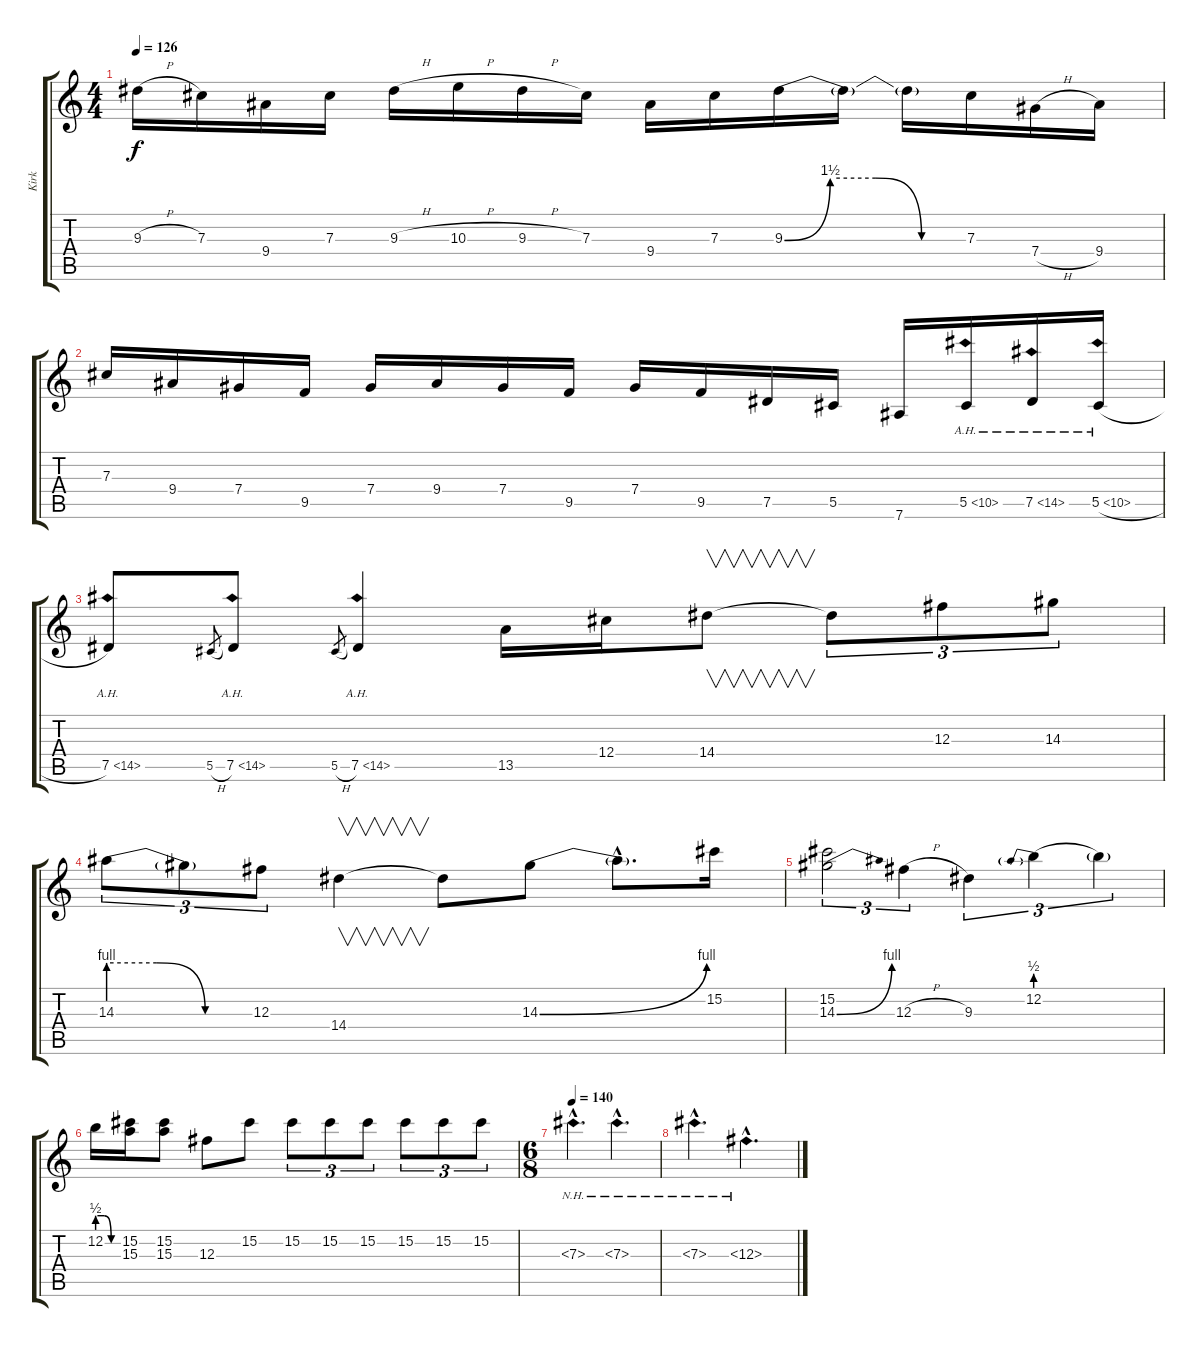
\track ("Kirk" "Kirk") {instrument distortionguitar}
\staff {score tabs}
\tuning (Eb4 Bb3 Gb3 Db3 Ab2 Eb2) {hide}
\ts (4 4)
\tempo 126
\clef g2
\ks c
9.3{h}.16{dy f} 7.3.16 9.4.16 7.3.16 9.3{h}.16 10.3{h}.16 9.3{h}.16 7.3.16 9.4.16 7.3.16 9.3{be (custom 0 0 15 6 30 6 45 0 60 0)}.16 9.3{t}.16 9.3{t}.16 7.3.16 7.4{h}.16 9.4.16 |
7.3.16 9.4.16 7.4.16 9.5.16 7.4.16 9.4.16 7.4.16 9.5.16 7.4.16 9.5.16 7.5.16 5.5.16 7.6.16 5.5{ah 5}.16 7.5{ah 7}.16 5.5{ah 5 h}.16 |
7.5{ah 7}.8 5.5{h}.8{gr} 7.5{ah 7}.8 5.5{h}.8{gr} 7.5{ah 7}.4 13.5.16 12.4.16 14.4.8{v} 14.4{t}.8{tu (3 2)} 12.3.8{tu (3 2)} 14.3.8{tu (3 2)} |
14.3{be (custom 0 4 20 4 40 0 60 0)}.8{tu (3 2)} 14.3{t}.8{tu (3 2)} 12.3.8{tu (3 2)} 14.4.4{v} 14.4{t}.8 14.3{be (bend 0 0 60 4)}.8 14.3{hac t}.8{d} 15.2.16 |
(15.2 14.3{be (bend 0 0 60 4)}).2{tu (3 2)} 12.3{h}.4{tu (3 2)} 9.3.4{tu (3 2)} 12.2{be (prebend 0 2 60 2)}.4{tu (3 2)} 12.2{t}.4{tu (3 2)} |
12.2{be (custom 0 2 20 2 40 0 60 0)}.16 (15.2 15.3).16 (15.2 15.3).8 12.3.8 15.2.8 15.2.8{tu (3 2)} 15.2.8{tu (3 2)} 15.2.8{tu (3 2)} 15.2.8{tu (3 2)} 15.2.8{tu (3 2)} 15.2.8{tu (3 2)} |
\ts (6 8)
\tempo 140
7.3{nh hac}.4{d volume 14} 7.3{nh hac}.4{d} |
7.3{nh hac}.4{d} 12.3{nh hac}.4{d}
